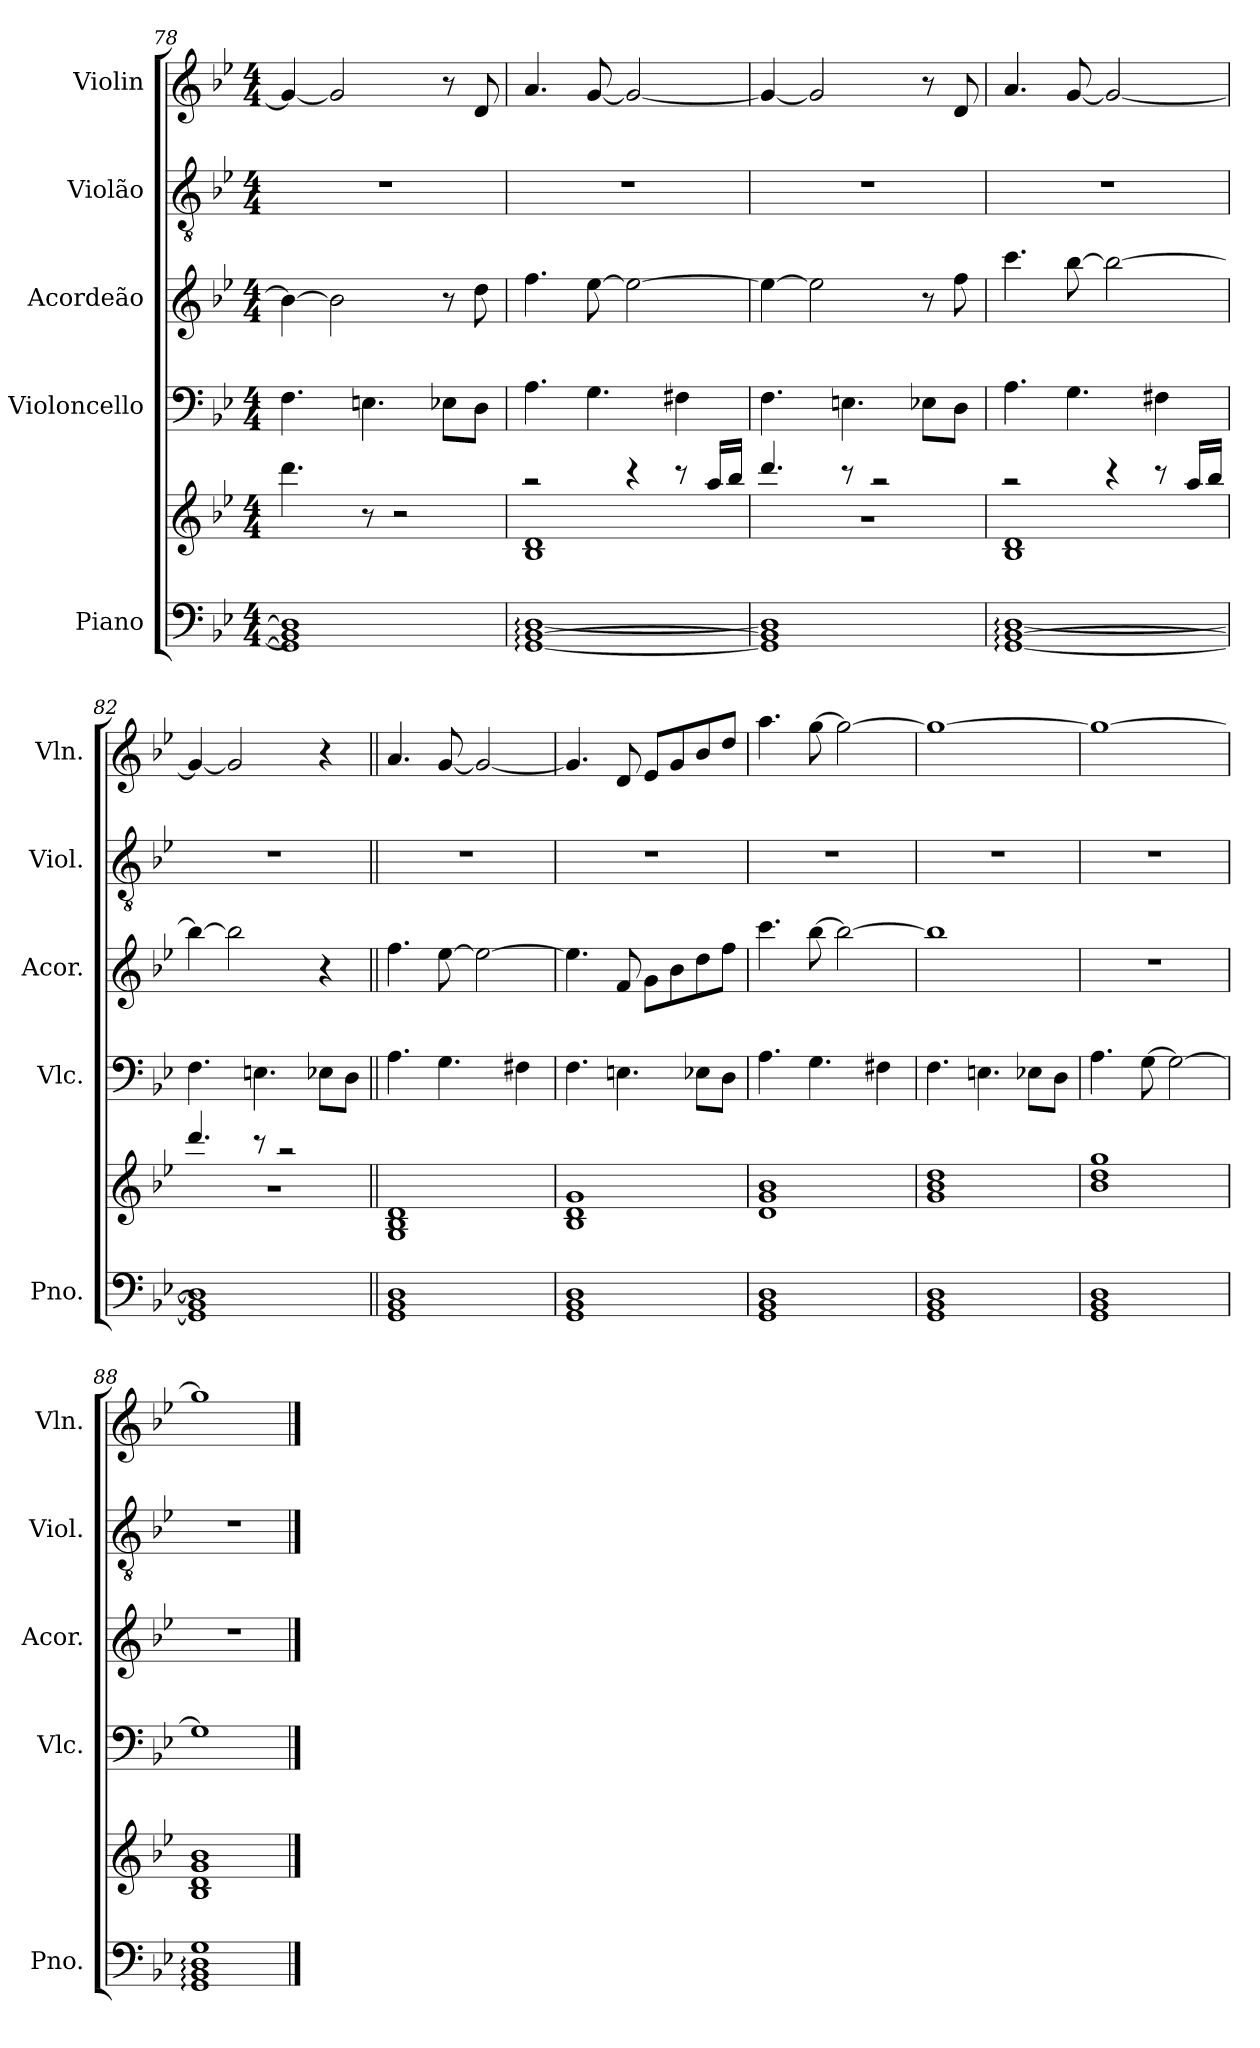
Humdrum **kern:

**kern	**kern	**kern	**kern	**kern	**kern
*part5	*part5	*part4	*part3	*part2	*part1
*staff6	*staff5	*staff4	*staff3	*staff2	*staff1
*I"Piano	*	*I"Violoncello	*I"Acordeão	*I"Violão	*I"Violin
*I'Pno.	*	*I'Vlc.	*I'Acor.	*I'Viol.	*I'Vln.
*clefF4	*clefG2	*clefF4	*clefG2	*clefGv2	*clefG2
*k[b-e-]	*k[b-e-]	*k[b-e-]	*k[b-e-]	*k[b-e-]	*k[b-e-]
*M4/4	*M4/4	*M4/4	*M4/4	*M4/4	*M4/4
=78	=78	=78	=78	=78	=78
*^	*	*	*	*	*
1BB-]	1GG] 1D]	4.ddd\	4.F\	4b-\_	1r	4g/_
.	.	.	.	2b-\]	.	2g/]
.	.	8r	4.En\	.	.	.
.	.	2r	.	.	.	.
.	.	.	8E-X\L	8r	.	8r
.	.	.	8D\J	8dd\	.	8d/
=79	=79	=79	=79	=79	=79	=79
*	*	*^	*	*	*	*
[1BB-	[1GG: [1D:	2r	1B-: 1d:	4.A\	4.ff\	1r	4.a/
.	.	.	.	4.G\	[8ee-\	.	[8g/
.	.	4r	.	.	2ee-\_	.	2g/_
.	.	8r	.	4F#X\	.	.	.
.	.	16aa/LL	.	.	.	.	.
.	.	16bb-/JJ	.	.	.	.	.
=80	=80	=80	=80	=80	=80	=80	=80
1BB-]	1GG] 1D]	4.ddd/	1r	4.F\	4ee-\_	1r	4g/_
.	.	.	.	.	2ee-\]	.	2g/]
.	.	8r	.	4.En\	.	.	.
.	.	2r	.	.	.	.	.
.	.	.	.	8E-X\L	8r	.	8r
.	.	.	.	8D\J	8ff\	.	8d/
=81	=81	=81	=81	=81	=81	=81	=81
[1BB-	[1GG: [1D:	2r	1B-: 1d:	4.A\	4.ccc\	1r	4.a/
.	.	.	.	4.G\	[8bb-\	.	[8g/
.	.	4r	.	.	2bb-\_	.	2g/_
.	.	8r	.	4F#X\	.	.	.
.	.	16aa/LL	.	.	.	.	.
.	.	16bb-/JJ	.	.	.	.	.
!!LO:LB:g=z
=82	=82	=82	=82	=82	=82	=82	=82
1BB-]	1GG] 1D]	4.ddd/	1r	4.F\	4bb-\_	1r	4g/_
.	.	.	.	.	2bb-\]	.	2g/]
.	.	8r	.	4.En\	.	.	.
.	.	2r	.	.	.	.	.
.	.	.	.	8E-X\L	4r	.	4r
.	.	.	.	8D\J	.	.	.
*	*	*v	*v	*	*	*	*
=83||	=83||	=83||	=83||	=83||	=83||	=83||
1BB-	1GG 1D	1G 1B- 1d	4.A\	4.ff\	1r	4.a/
.	.	.	4.G\	[8ee-\	.	[8g/
.	.	.	.	2ee-\_	.	2g/_
.	.	.	4F#X\	.	.	.
=84	=84	=84	=84	=84	=84	=84
1BB-	1GG 1D	1B- 1d 1g	4.F\	4.ee-\]	1r	4.g/]
.	.	.	4.En\	8f/	.	8d/
.	.	.	.	8g\L	.	8e-/L
.	.	.	.	8b-\	.	8g/
.	.	.	8E-X\L	8dd\	.	8b-/
.	.	.	8D\J	8ff\J	.	8dd/J
=85	=85	=85	=85	=85	=85	=85
1BB-	1GG 1D	1d 1g 1b-	4.A\	4.ccc\	1r	4.aa\
.	.	.	4.G\	[8bb-\	.	[8gg\
.	.	.	.	2bb-\_	.	2gg\_
.	.	.	4F#X\	.	.	.
=86	=86	=86	=86	=86	=86	=86
1BB-	1GG 1D	1g 1b- 1dd	4.F\	1bb-]	1r	1gg_
.	.	.	4.En\	.	.	.
.	.	.	8E-X\L	.	.	.
.	.	.	8D\J	.	.	.
=87	=87	=87	=87	=87	=87	=87
1BB-	1GG 1D	1b- 1dd 1gg	4.A\	1r	1r	1gg_
.	.	.	[8G\	.	.	.
.	.	.	2G\_	.	.	.
!!LO:PB:g=z
=88	=88	=88	=88	=88	=88	=88
*	*	*^	*	*	*	*
1BB- 1G	1GG: 1D:	1g 1b-	1B-: 1d:	1G]	1r	1r	1gg]
*v	*v	*	*	*	*	*	*
*	*v	*v	*	*	*	*
==	==	==	==	==	==
*-	*-	*-	*-	*-	*-
